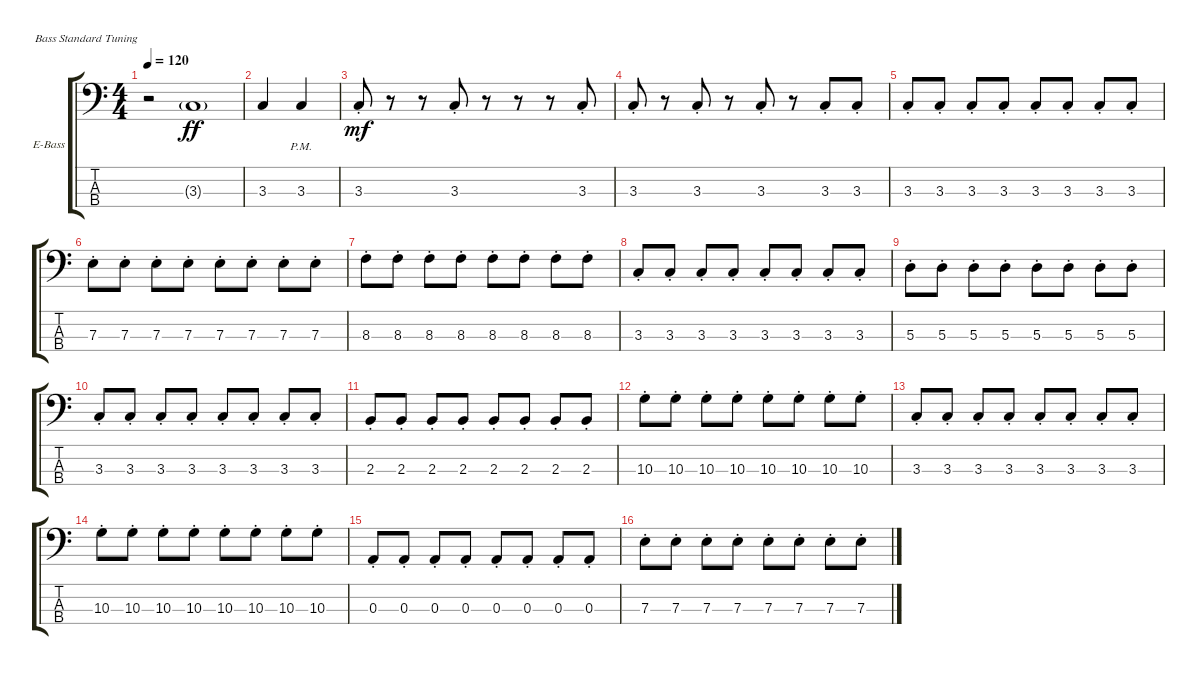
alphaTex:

\defaultSystemsLayout 4
\bracketExtendMode groupsimilarinstruments
\firstSystemTrackNameOrientation horizontal
\otherSystemsTrackNameOrientation horizontal
\track ("Electric Bass" "E-Bass") {instrument electricbassfinger}
\staff {score tabs}
\tuning (G2 D2 A1 E1)
\ts (4 4)
\tempo 120
\clef f4
\ks c
r.2{dy ff instrument electricbassfinger} 3.3{g}.1 |
3.3.4 3.3{pm}.4 |
3.3{st}.8{dy mf} r.8 r.8 3.3{st}.8 r.8 r.8 r.8 3.3{st}.8 |
3.3{st}.8 r.8 3.3{st}.8 r.8 3.3{st}.8 r.8 3.3{st}.8 3.3{st}.8 |
3.3{st}.8 3.3{st}.8 3.3{st}.8 3.3{st}.8 3.3{st}.8 3.3{st}.8 3.3{st}.8 3.3{st}.8 |
7.3{st}.8 7.3{st}.8 7.3{st}.8 7.3{st}.8 7.3{st}.8 7.3{st}.8 7.3{st}.8 7.3{st}.8 |
8.3{st}.8 8.3{st}.8 8.3{st}.8 8.3{st}.8 8.3{st}.8 8.3{st}.8 8.3{st}.8 8.3{st}.8 |
3.3{st}.8 3.3{st}.8 3.3{st}.8 3.3{st}.8 3.3{st}.8 3.3{st}.8 3.3{st}.8 3.3{st}.8 |
5.3{st}.8 5.3{st}.8 5.3{st}.8 5.3{st}.8 5.3{st}.8 5.3{st}.8 5.3{st}.8 5.3{st}.8 |
3.3{st}.8 3.3{st}.8 3.3{st}.8 3.3{st}.8 3.3{st}.8 3.3{st}.8 3.3{st}.8 3.3{st}.8 |
2.3{st}.8 2.3{st}.8 2.3{st}.8 2.3{st}.8 2.3{st}.8 2.3{st}.8 2.3{st}.8 2.3{st}.8 |
10.3{st}.8 10.3{st}.8 10.3{st}.8 10.3{st}.8 10.3{st}.8 10.3{st}.8 10.3{st}.8 10.3{st}.8 |
3.3{st}.8 3.3{st}.8 3.3{st}.8 3.3{st}.8 3.3{st}.8 3.3{st}.8 3.3{st}.8 3.3{st}.8 |
10.3{st}.8 10.3{st}.8 10.3{st}.8 10.3{st}.8 10.3{st}.8 10.3{st}.8 10.3{st}.8 10.3{st}.8 |
0.3{st}.8 0.3{st}.8 0.3{st}.8 0.3{st}.8 0.3{st}.8 0.3{st}.8 0.3{st}.8 0.3{st}.8 |
7.3{st}.8 7.3{st}.8 7.3{st}.8 7.3{st}.8 7.3{st}.8 7.3{st}.8 7.3{st}.8 7.3{st}.8
